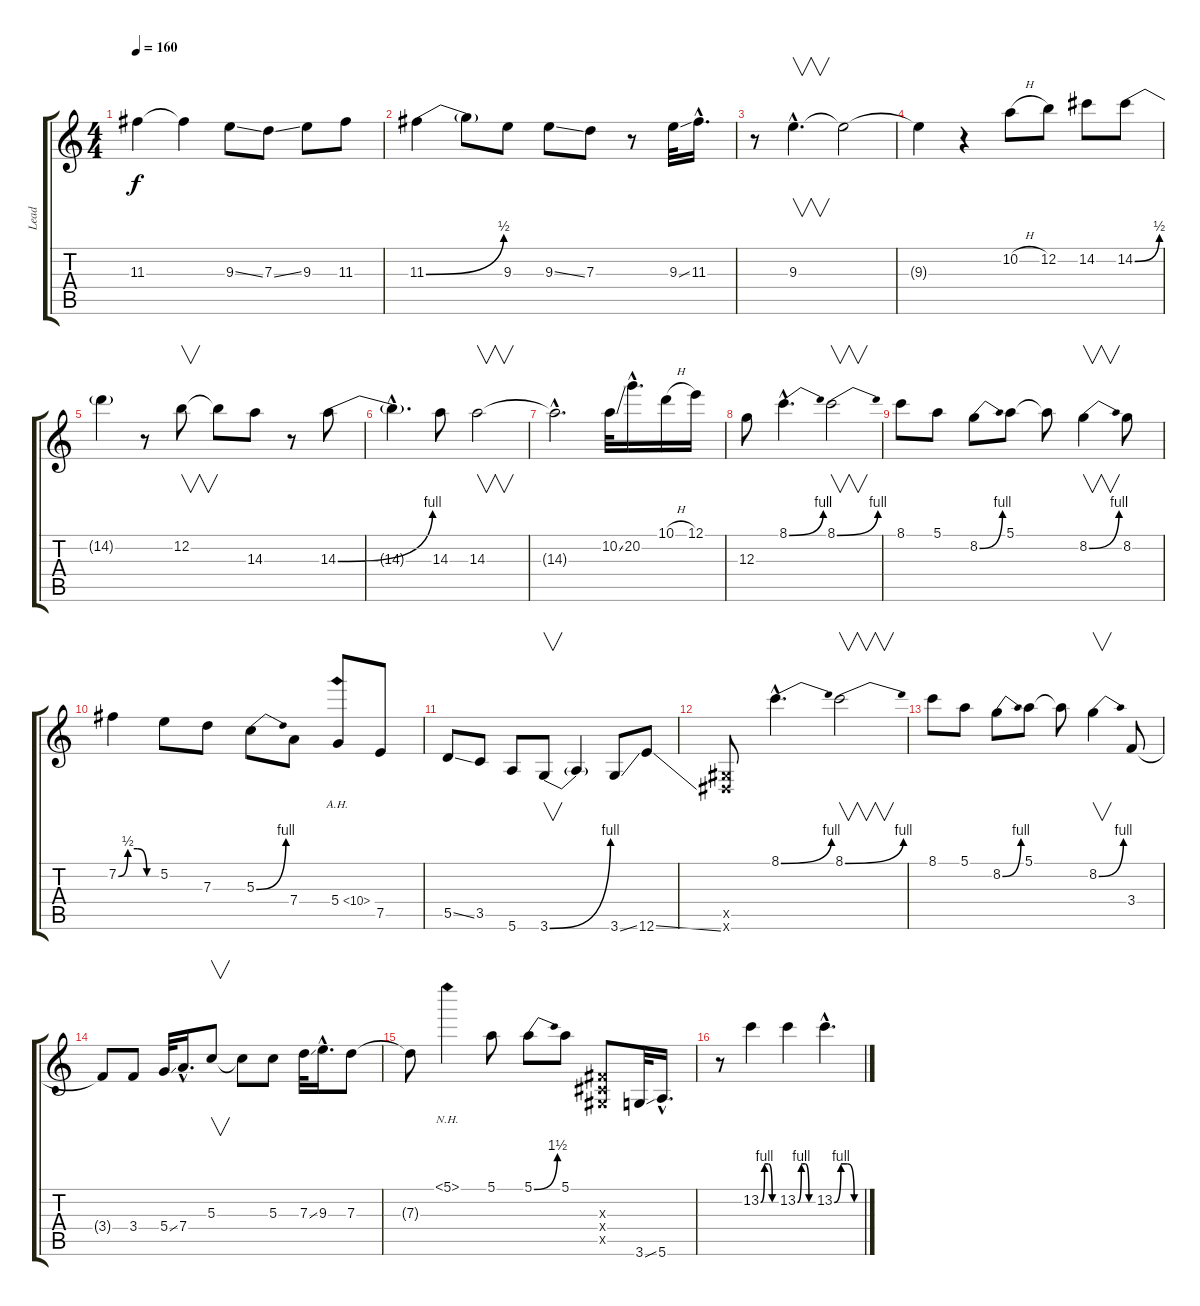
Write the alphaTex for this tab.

\track ("Lead" "Lead") {instrument distortionguitar}
\staff {score tabs}
\tuning (E4 B3 G3 D3 A2 E2) {hide}
\ts (4 4)
\tempo 160
\clef g2
\ks c
11.3{t}.4{dy f} 11.3{t}.4 9.3{ss}.8 7.3{ss}.8 9.3.8 11.3.8 |
11.3{be (bend 0 0 60 2)}.4 11.3{t}.8 9.3.8 9.3{ss}.8 7.3.8 r.8 9.3{ss}.32 11.3{hac}.16{d} |
r.8 9.3{hac}.4{v d} 9.3{t}.2 |
9.3{t}.4 r.4 10.2{h}.8 12.2.8 14.2.8 14.2{be (bend 0 0 60 2)}.8 |
14.2{t}.4 r.8 12.2.8{v} 12.2{t}.8 14.3.8 r.8 14.3{be (bend 0 0 60 4)}.8 |
14.3{hac t}.4{d} 14.3.8 14.3.2{v} |
14.3{hac t}.2{d} 10.2{ss}.32 20.2{hac}.16{d} 10.1{h}.16 12.1.16 |
12.3.8 8.1{be (bend 0 0 60 4) hac}.4{d} 8.1{be (bend 0 0 60 4)}.2{v} |
8.1.8 5.1.8 8.2{be (bend 0 0 60 4)}.8 5.1.8 5.1{t}.8 8.2{be (bend 0 0 60 4)}.4{v} 8.2.8 |
7.2{be (custom 0 0 15 2 30 2 45 0 60 0)}.4 5.2.8 7.3.8 5.3{be (bend 0 0 60 4)}.8 7.4.8 5.4{ah 5}.8 7.5.8 |
5.5{ss}.8 3.5.8 5.6.8 3.6{be (bend 0 0 60 4)}.8{v} 3.6{t}.4 3.6{ss}.8 12.6{ss}.8 |
(-1.5{x} -1.6{x}).8 8.1{be (bend 0 0 60 4) hac}.4{d} 8.1{be (bend 0 0 60 4)}.2{v} |
8.1.8 5.1.8 8.2{be (bend 0 0 60 4)}.8 5.1.8 5.1{t}.8 8.2{be (bend 0 0 60 4)}.4{v} 3.4.8 |
3.4{t}.8 3.4.8 5.4{ss}.32 7.4{hac}.16{d} 5.3.8{v} 5.3{t}.8 5.3.8 7.3{ss}.32 9.3{hac}.16{d} 7.3.8 |
7.3{t}.8 5.1{nh}.4 5.1.8 5.1{be (bend 0 0 60 6)}.8 5.1.8 (-1.3{x} -1.4{x} -1.5{x}).8 3.6{ss}.32 5.6{hac}.16{d} |
r.8 13.2{be (custom 0 0 15 4 30 4 45 0 60 0)}.4 13.2{be (custom 0 0 15 4 30 4 45 0 60 0)}.4 13.2{be (custom 0 0 15 4 30 4 45 0 60 0) hac}.4{d}
